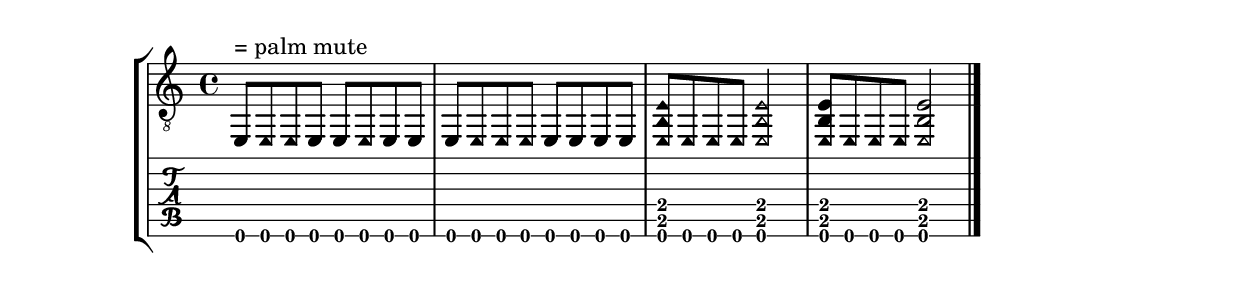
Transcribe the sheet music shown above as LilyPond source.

\version "2.13.4"

\header{ texidoc = "The palm mute technique for stringed instruments
                    is supported by triangle-shaped note heads."
       }

palmmute = \relative c, {
    \time 4/4
    e8^\markup { \musicglyph #"noteheads.u2do"  = palm mute }
    \palmMuteOn e e \palmMuteOff  e e  \palmMute e e e |
    e8 \palmMute { e e e } e e e e |
    \palmMuteOn < e b' e >8 e e e < e b' e >2 \palmMuteOff |
    < \palmMute e b' e >8 \palmMute { e e e } < \palmMute e b' e >2
    \bar "|."
}

\context StaffGroup <<
  \context Staff <<
    \clef "G_8"
    \palmmute
  >>
  \context TabStaff <<
    \palmmute
  >>
>>


